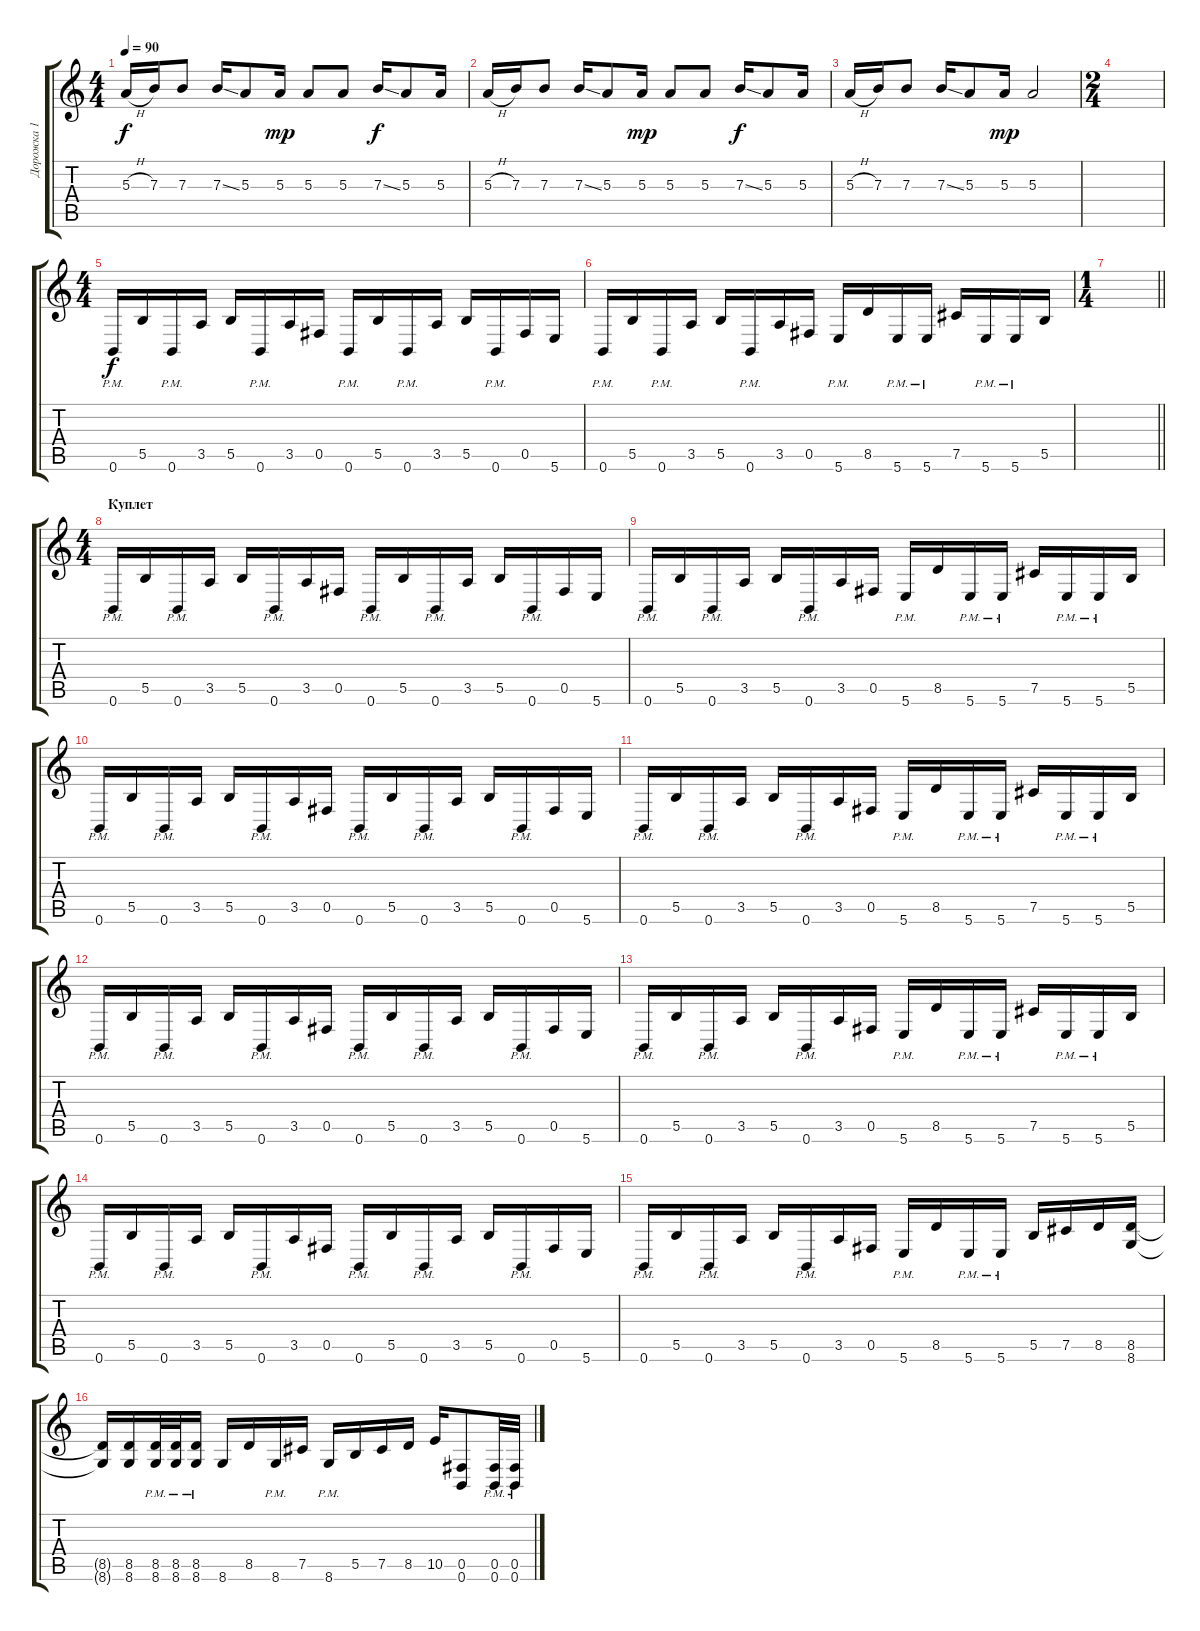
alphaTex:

\track ("Дорожка 1" "Дорожка 1") {instrument overdrivenguitar}
\staff {score tabs}
\tuning (Db4 Ab3 E3 B2 Gb2 B1) {hide}
\ts (4 4)
\tempo 90
\clef g2
\ks c
5.3{h}.16{dy f} 7.3.16 7.3.8 7.3{ss}.16 5.3.8 5.3.16{dy mp} 5.3.8 5.3.8 7.3{ss}.16{dy f} 5.3.8 5.3.16 |
5.3{h}.16 7.3.16 7.3.8 7.3{ss}.16 5.3.8 5.3.16{dy mp} 5.3.8 5.3.8 7.3{ss}.16{dy f} 5.3.8 5.3.16 |
5.3{h}.16 7.3.16 7.3.8 7.3{ss}.16 5.3.8 5.3.16{dy mp} 5.3.2 |
\ts (2 4)
|
\ts (4 4)
0.6{pm}.16{dy f} 5.5.16 0.6{pm}.16 3.5.16 5.5.16 0.6{pm}.16 3.5.16 0.5.16 0.6{pm}.16 5.5.16 0.6{pm}.16 3.5.16 5.5.16 0.6{pm}.16 0.5.16 5.6.16 |
0.6{pm}.16 5.5.16 0.6{pm}.16 3.5.16 5.5.16 0.6{pm}.16 3.5.16 0.5.16 5.6{pm}.16 8.5.16 5.6{pm}.16 5.6{pm}.16 7.5.16 5.6{pm}.16 5.6{pm}.16 5.5.16 |
\ts (1 4)
\barLineRight lightlight
|
\ts (4 4)
\section ("" "Куплет")
0.6{pm}.16 5.5.16 0.6{pm}.16 3.5.16 5.5.16 0.6{pm}.16 3.5.16 0.5.16 0.6{pm}.16 5.5.16 0.6{pm}.16 3.5.16 5.5.16 0.6{pm}.16 0.5.16 5.6.16 |
0.6{pm}.16 5.5.16 0.6{pm}.16 3.5.16 5.5.16 0.6{pm}.16 3.5.16 0.5.16 5.6{pm}.16 8.5.16 5.6{pm}.16 5.6{pm}.16 7.5.16 5.6{pm}.16 5.6{pm}.16 5.5.16 |
0.6{pm}.16 5.5.16 0.6{pm}.16 3.5.16 5.5.16 0.6{pm}.16 3.5.16 0.5.16 0.6{pm}.16 5.5.16 0.6{pm}.16 3.5.16 5.5.16 0.6{pm}.16 0.5.16 5.6.16 |
0.6{pm}.16 5.5.16 0.6{pm}.16 3.5.16 5.5.16 0.6{pm}.16 3.5.16 0.5.16 5.6{pm}.16 8.5.16 5.6{pm}.16 5.6{pm}.16 7.5.16 5.6{pm}.16 5.6{pm}.16 5.5.16 |
0.6{pm}.16 5.5.16 0.6{pm}.16 3.5.16 5.5.16 0.6{pm}.16 3.5.16 0.5.16 0.6{pm}.16 5.5.16 0.6{pm}.16 3.5.16 5.5.16 0.6{pm}.16 0.5.16 5.6.16 |
0.6{pm}.16 5.5.16 0.6{pm}.16 3.5.16 5.5.16 0.6{pm}.16 3.5.16 0.5.16 5.6{pm}.16 8.5.16 5.6{pm}.16 5.6{pm}.16 7.5.16 5.6{pm}.16 5.6{pm}.16 5.5.16 |
0.6{pm}.16 5.5.16 0.6{pm}.16 3.5.16 5.5.16 0.6{pm}.16 3.5.16 0.5.16 0.6{pm}.16 5.5.16 0.6{pm}.16 3.5.16 5.5.16 0.6{pm}.16 0.5.16 5.6.16 |
0.6{pm}.16 5.5.16 0.6{pm}.16 3.5.16 5.5.16 0.6{pm}.16 3.5.16 0.5.16 5.6{pm}.16 8.5.16 5.6{pm}.16 5.6{pm}.16 5.5.16 7.5.16 8.5.16 (8.5 8.6).16 |
(8.5{t} 8.6{t}).16 (8.5 8.6).16 (8.5{pm} 8.6{pm}).32 (8.5{pm} 8.6{pm}).32 (8.5{pm} 8.6{pm}).16 8.6.16 8.5.16 8.6{pm}.16 7.5.16 8.6{pm}.16 5.5.16 7.5.16 8.5.16 10.5.16 (0.5 0.6).8 (0.5{pm} 0.6{pm}).32 (0.5{pm} 0.6{pm}).32
